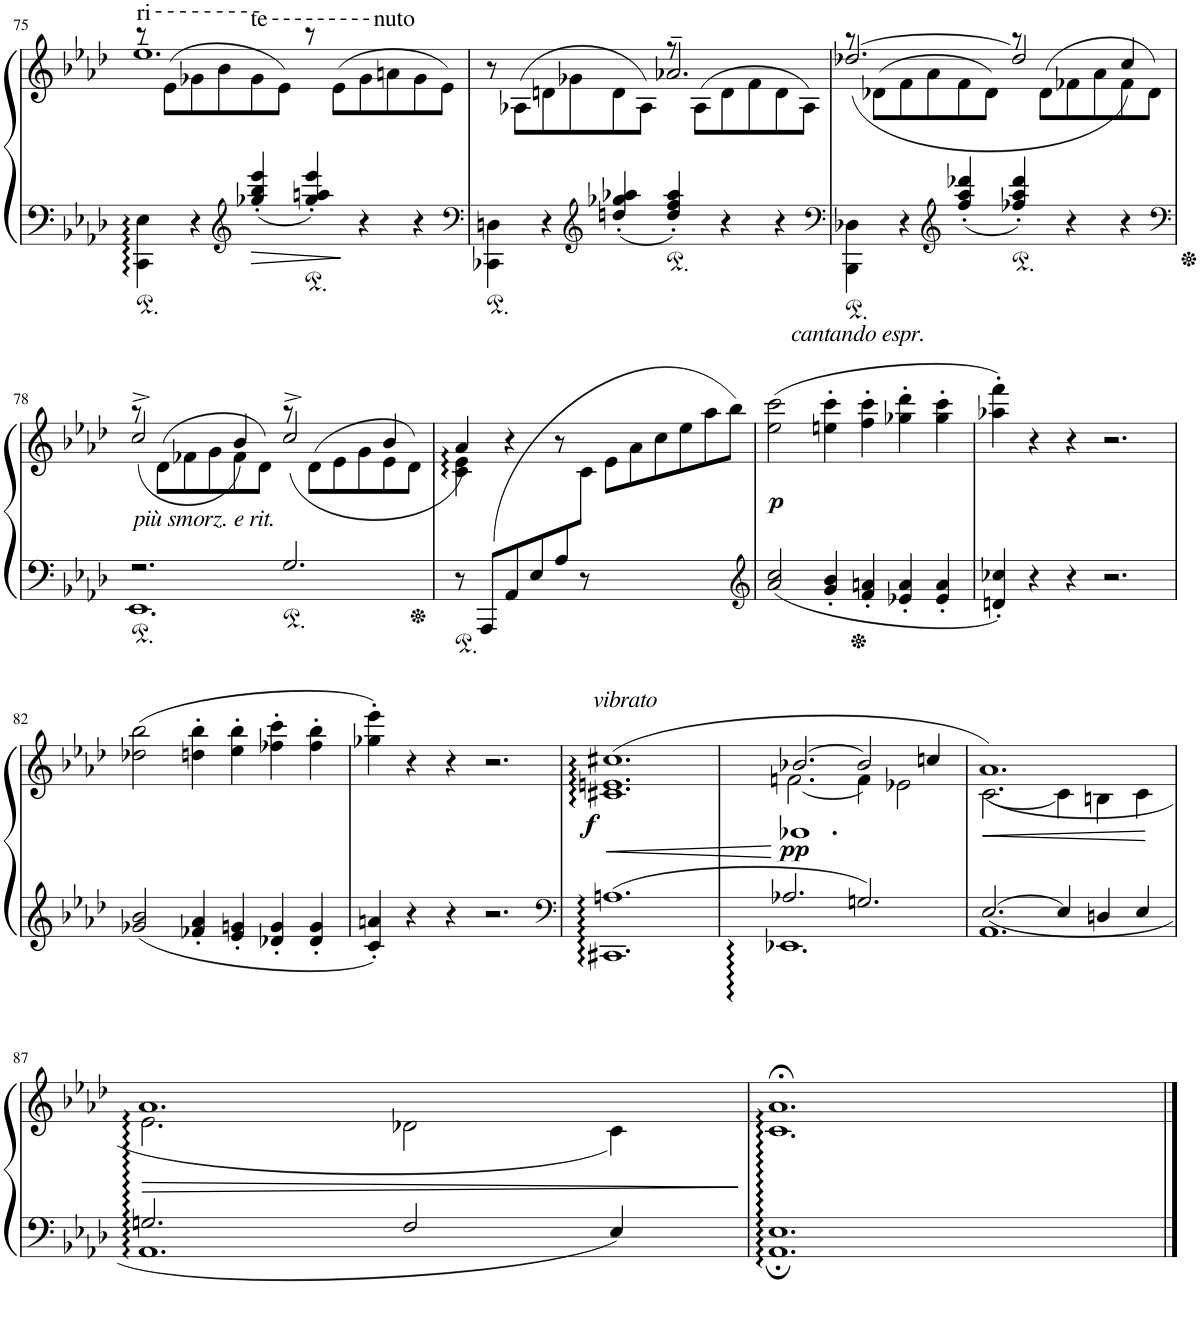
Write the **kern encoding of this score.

**kern	**kern	**dynam
*part1	*part1	*part1
*staff2	*staff1	*staff1/2
*I"Piano	*	*
*I'Pno.	*	*
!!LO:PB:g=z
*clefF4	*clefG2	*
*k[b-e-a-d-]	*k[b-e-a-d-]	*
*M6/4	*M6/4	*
=75	=75	=75
*	*^	*
!	!LO:TX:a:t=ri	!	!
4CC\ 4E-\	8r	1.ee-~	.
.	(8e-\L	.	.
4r	8g-X\	.	.
.	8b-\	.	.
*clefG2	*	*	*
!	!LO:TX:a:t=te	!	!
4gg-X/' 4bb-/' 4eee-/'	8g-\	.	.
.	8e-\J)	.	.
4gg-/' 4aan/' 4eee-/'	8r	.	.
.	(8e-\L	.	.
4r	8g-\	.	.
.	8an\	.	.
4r	8g-\	.	.
.	8e-\J)	.	.
!	!LO:TX:a:t=nuto	!	!
=76	=76	=76	=76
*clefF4	*	*	*
4CC-X\ 4Dn\	8r	2.ryy	.
.	(8A-X\L	.	.
4r	8dn\	.	.
.	8g-X\	.	.
*clefG2	*	*	*
4ddn/' 4gg-X/' 4aa-X/'	8d\	.	.
.	8A-\J)	.	.
4dd/' 4ff/' 4aa-/'	8r	2.a-X~/	.
.	(8A-\L	.	.
4r	8d\	.	.
.	8f\	.	.
4r	8d\	.	.
.	8A-\J)	.	.
=77	=77	=77	=77
*clefF4	*	*	*
4BBB-\ 4D-X\	8r	([2.dd-X/	.
.	(8d-X\L	.	.
4r	8f\	.	.
.	8a-\	.	.
*clefG2	*	*	*
4ff/' 4aa-/' 4ddd-X/'	8f\	.	.
.	8d-\J)	.	.
4ff-X/' 4aa-/' 4ddd-/'	8r	2dd-/]	.
.	(8d-\L	.	.
4r	8f-X\	.	.
.	8a-\	.	.
4r	8f-\	4cc/)	.
.	8d-\J)	.	.
!!LO:LB:g=z	!!
=78	=78	=78	=78
*clefF4	*	*	*
*^	*	*	*
!LO:TX:a:i:t=più smorz. e rit.	!	!	!	!
2.r	1.EE-	8r	(2cc^/	.
.	.	(8d-\L	.	.
.	.	8f-X\	.	.
.	.	8g\	.	.
.	.	8f-\	4b-/)	.
.	.	8d-\J)	.	.
2.G/	.	8r	(2cc^/	.
.	.	(8d-\L	.	.
.	.	8e-\	.	.
.	.	8g\	.	.
.	.	8e-\	4b-/	.
.	.	8d-\J)	.	.
*v	*v	*	*	*
=79	=79	=79	=79
*	*	*^	*
8r	4c\ 4e-\	4a-/)	8ryy	.
*	*	*v	*v	*
8AAA-/L	.	.	.
8AA-/	4r	4ryy	.
8E-/	.	.	.
8A-/	8r	1ryy	.
*	*	*^	*
8ryy	8r	.	8c\J	.
2.ryy	8e-\L	.	2.ryy	.
.	8a-\	.	.	.
.	8cc\	.	.	.
.	8ee-\	.	.	.
.	8aa-\	.	.	.
.	(8bb-\J	.	.	.
*	*v	*v	*v	*
=80	=80	=80
*clefG2	*	*
!	!LO:TX:a:i:t=cantando espr.	!
!	!	!LO:DY:b
2a-/ 2cc/	(2ee-\ 2ccc\	p
4g/' 4b-/'	4een\' 4ccc\'	.
4f/' 4an/'	4ff\' 4ccc\'	.
4e-X/' 4a/'	4gg-X\' 4ddd-\'	.
4e-/' 4a/'	4gg-\' 4ccc\'	.
=81	=81	=81
4dn/' 4cc-X/'	4aa-X\' 4fff\')	.
4r	4r	.
4r	4r	.
2.r	2.r	.
!!LO:LB:g=z
=82	=82	=82
2g-X/ 2b-/	(2dd-X\ 2bb-\	.
4f-X/' 4a-/'	4ddn\' 4bb-\'	.
4e-/' 4gn/'	4ee-\' 4bb-\'	.
4d-X/' 4g/'	4ff-X\' 4ccc\'	.
4d-/' 4g/'	4ff-\' 4bb-\'	.
=83	=83	=83
4c/' 4an/'	4gg-X\' 4eee-\')	.
4r	4r	.
4r	4r	.
2.r	2.r	.
=84	=84	=84
*clefF4	*	*
!	!LO:TX:a:i:t=vibrato	!
!	!	!LO:HP:b
!	!	!LO:DY:n=1:b
1.CC#X 1.An	(1.c#X 1.en 1.cc#X	< f
.	.	[
=85	=85	=85
*^	*^	*
*	*	*	*^	*
!	!	!	!	!	!LO:DY:b
2.A-X/	1.EE-X	[2.b-X/	[2.fn\	1.d-X	pp
2.Gn/	.	2b-/]	4f\]	.	.
.	.	.	2e-X\	.	.
.	.	4ccn/	.	.	.
*	*	*v	*v	*v	*
=86	=86	=86	=86
!	!	!	!LO:HP:b
*	*	*^	*
1.AA-	[2.E-/	1.a-)	([2.c\	<
.	4E-/]	.	4c\]	.
.	4Dn/	.	4Bn\	.
.	4E-/	.	4c\	.
*v	*v	*	*	*
*	*v	*v	*
.	.	[
!!LO:LB:g=z
=87	=87	=87
*^	*	*
!	!	!	!LO:HP:b
*	*	*^	*
1.AA-	2.Gn/	1.a-	2.e-\	>
.	2F/	.	2d-X\	.
.	4E-/	.	4c\)	.
*v	*v	*	*	*
*	*v	*v	*
.	.	]
=88	=88	=88
*^	*^	*
1.AA-;	1.E-	1.a-;<	1.c	.
*v	*v	*	*	*
*	*v	*v	*
==	==	==
*-	*-	*-
